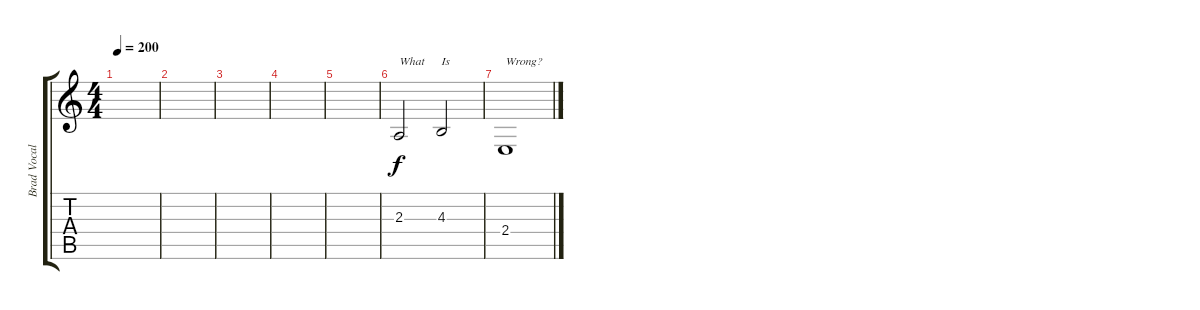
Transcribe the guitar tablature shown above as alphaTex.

\track ("Brad Vocals " "Brad Vocal") {instrument altosax}
\staff {score tabs}
\tuning (E4 B3 G3 D3 A2 E2) {hide}
\ts (4 4)
\tempo 200
\clef g2
\ks c
|
|
|
|
|
2.3.2{txt "What"} 4.3.2{txt "Is"} |
2.4.1{txt "Wrong?"}
